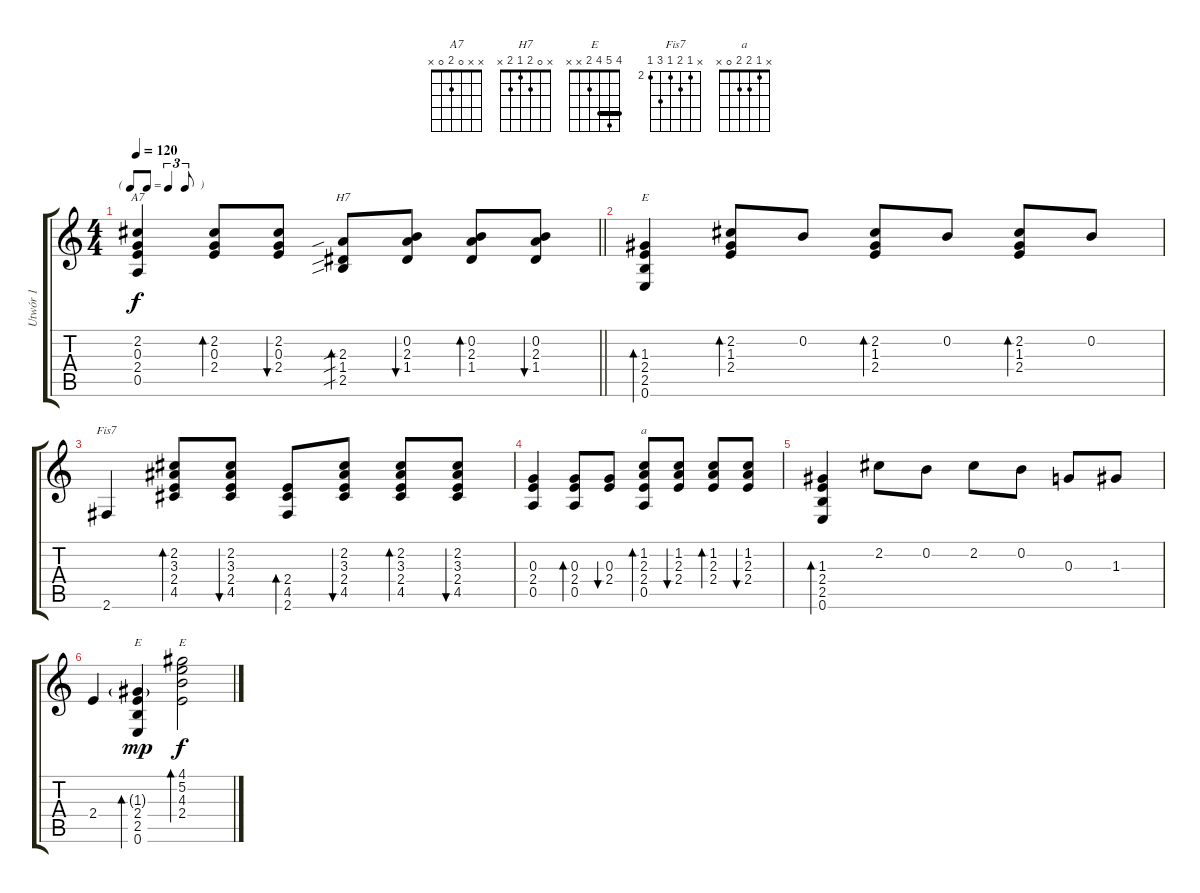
\track ("Utwór 1" "Utwór 1") {instrument acousticguitarnylon}
\staff {score tabs}
\tuning (E4 B3 G3 D3 A2 E2) {hide}
\chord ("A7" x x 0 2 0 x)
\chord ("H7" x 0 2 1 2 x)
\chord ("E" x 0 1 2 2 0)
\chord ("Fis7" x 2 3 2 4 2) {firstfret 2}
\chord ("a" x 1 2 2 0 x)
\chord ("E" x x x x x x) {firstfret 0}
\chord ("E" 4 5 4 2 x x) {barre 4}
\ts (4 4)
\tf triplet8th
\tempo 120
\clef g2
\barLineRight lightlight
\ks c
(2.2 0.3 2.4 0.5).4{ch "A7" dy f} (2.2 0.3 2.4).8{bd 60} (2.2 0.3 2.4).8{bu 60} (2.3{sib} 1.4{sib} 2.5{sib}).8{bd 60 ch "H7"} (0.2 2.3 1.4).8{bu 60} (0.2 2.3 1.4).8{bd 60} (0.2 2.3 1.4).8{bu 60} |
(1.3 2.4 2.5 0.6).4{bd 60 ch "E"} (2.2 1.3 2.4).8{bd 60} 0.2.8 (2.2 1.3 2.4).8{bd 60} 0.2.8 (2.2 1.3 2.4).8{bd 60} 0.2.8 |
2.6.4{ch "Fis7"} (2.2 3.3 2.4 4.5).8{bd 60} (2.2 3.3 2.4 4.5).8{bu 60} (2.4 4.5 2.6).8{bd 60} (2.2 3.3 2.4 4.5).8{bu 60} (2.2 3.3 2.4 4.5).8{bd 60} (2.2 3.3 2.4 4.5).8{bu 60} |
(0.3 2.4 0.5).4 (0.3 2.4 0.5).8{bd 60} (0.3 2.4).8{bu 60} (1.2 2.3 2.4 0.5).8{bd 60 ch "a"} (1.2 2.3 2.4).8{bu 60} (1.2 2.3 2.4).8{bd 60} (1.2 2.3 2.4).8{bu 60} |
(1.3 2.4 2.5 0.6).4{bd 60} 2.2.8 0.2.8 2.2.8 0.2.8 0.3.8 1.3.8 |
2.4.4 (1.3{g} 2.4 2.5 0.6).4{bd 60 ch "E" dy mp} (4.1 5.2 4.3 2.4).2{bd 60 ch "E" dy f}
